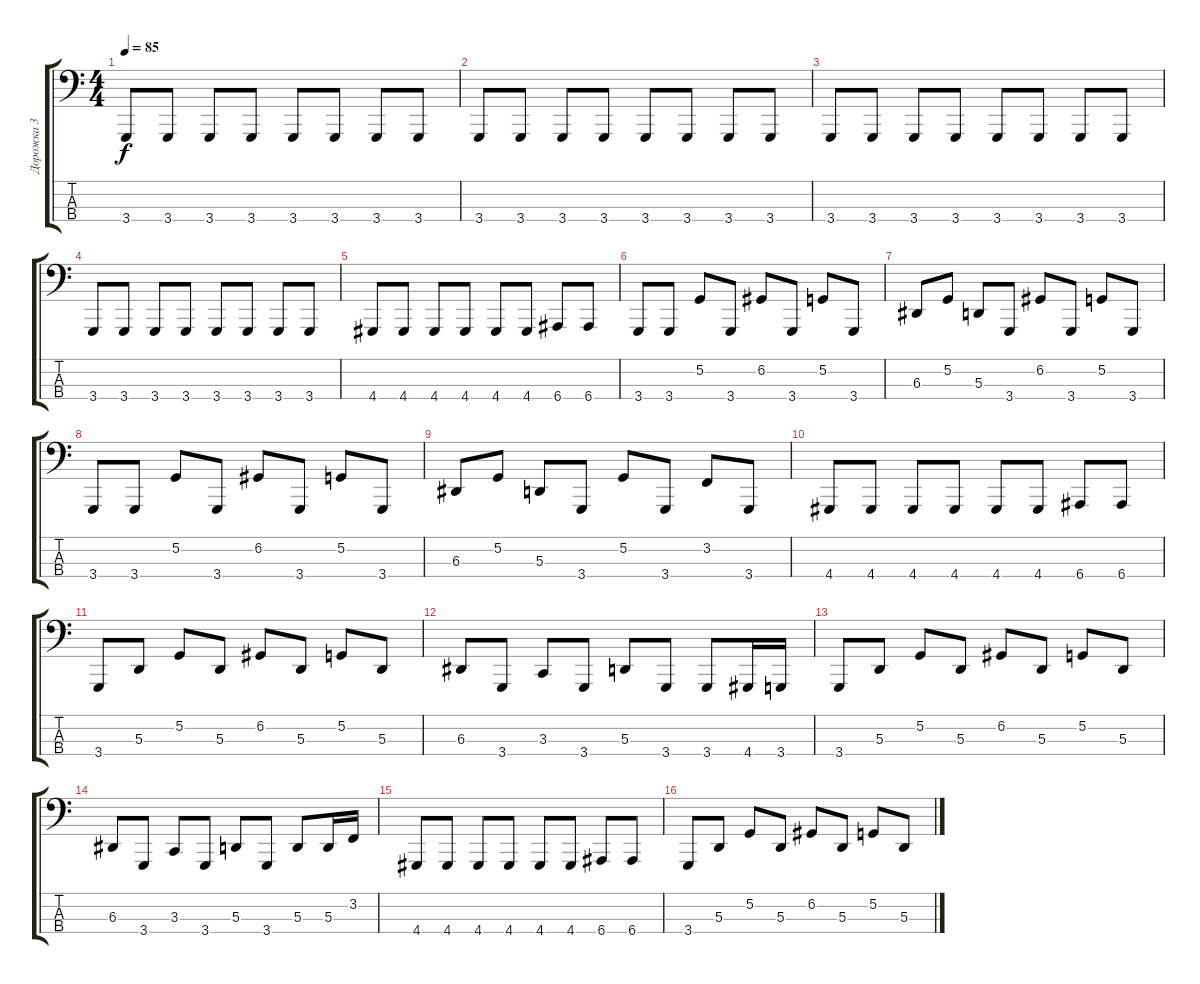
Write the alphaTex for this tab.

\track ("Дорожка 3" "Дорожка 3") {instrument electricbassfinger}
\staff {score tabs}
\tuning (G1 D1 A0 E0) {hide}
\ts (4 4)
\tempo 85
\clef f4
\ks c
3.4.8{dy f} 3.4.8 3.4.8 3.4.8 3.4.8 3.4.8 3.4.8 3.4.8 |
3.4.8 3.4.8 3.4.8 3.4.8 3.4.8 3.4.8 3.4.8 3.4.8 |
3.4.8 3.4.8 3.4.8 3.4.8 3.4.8 3.4.8 3.4.8 3.4.8 |
3.4.8 3.4.8 3.4.8 3.4.8 3.4.8 3.4.8 3.4.8 3.4.8 |
4.4.8 4.4.8 4.4.8 4.4.8 4.4.8 4.4.8 6.4.8 6.4.8 |
3.4.8 3.4.8 5.2.8 3.4.8 6.2.8 3.4.8 5.2.8 3.4.8 |
6.3.8 5.2.8 5.3.8 3.4.8 6.2.8 3.4.8 5.2.8 3.4.8 |
3.4.8 3.4.8 5.2.8 3.4.8 6.2.8 3.4.8 5.2.8 3.4.8 |
6.3.8 5.2.8 5.3.8 3.4.8 5.2.8 3.4.8 3.2.8 3.4.8 |
4.4.8 4.4.8 4.4.8 4.4.8 4.4.8 4.4.8 6.4.8 6.4.8 |
3.4.8 5.3.8 5.2.8 5.3.8 6.2.8 5.3.8 5.2.8 5.3.8 |
6.3.8 3.4.8 3.3.8 3.4.8 5.3.8 3.4.8 3.4.8 4.4.16 3.4.16 |
3.4.8 5.3.8 5.2.8 5.3.8 6.2.8 5.3.8 5.2.8 5.3.8 |
6.3.8 3.4.8 3.3.8 3.4.8 5.3.8 3.4.8 5.3.8 5.3.16 3.2.16 |
4.4.8 4.4.8 4.4.8 4.4.8 4.4.8 4.4.8 6.4.8 6.4.8 |
3.4.8 5.3.8 5.2.8 5.3.8 6.2.8 5.3.8 5.2.8 5.3.8
